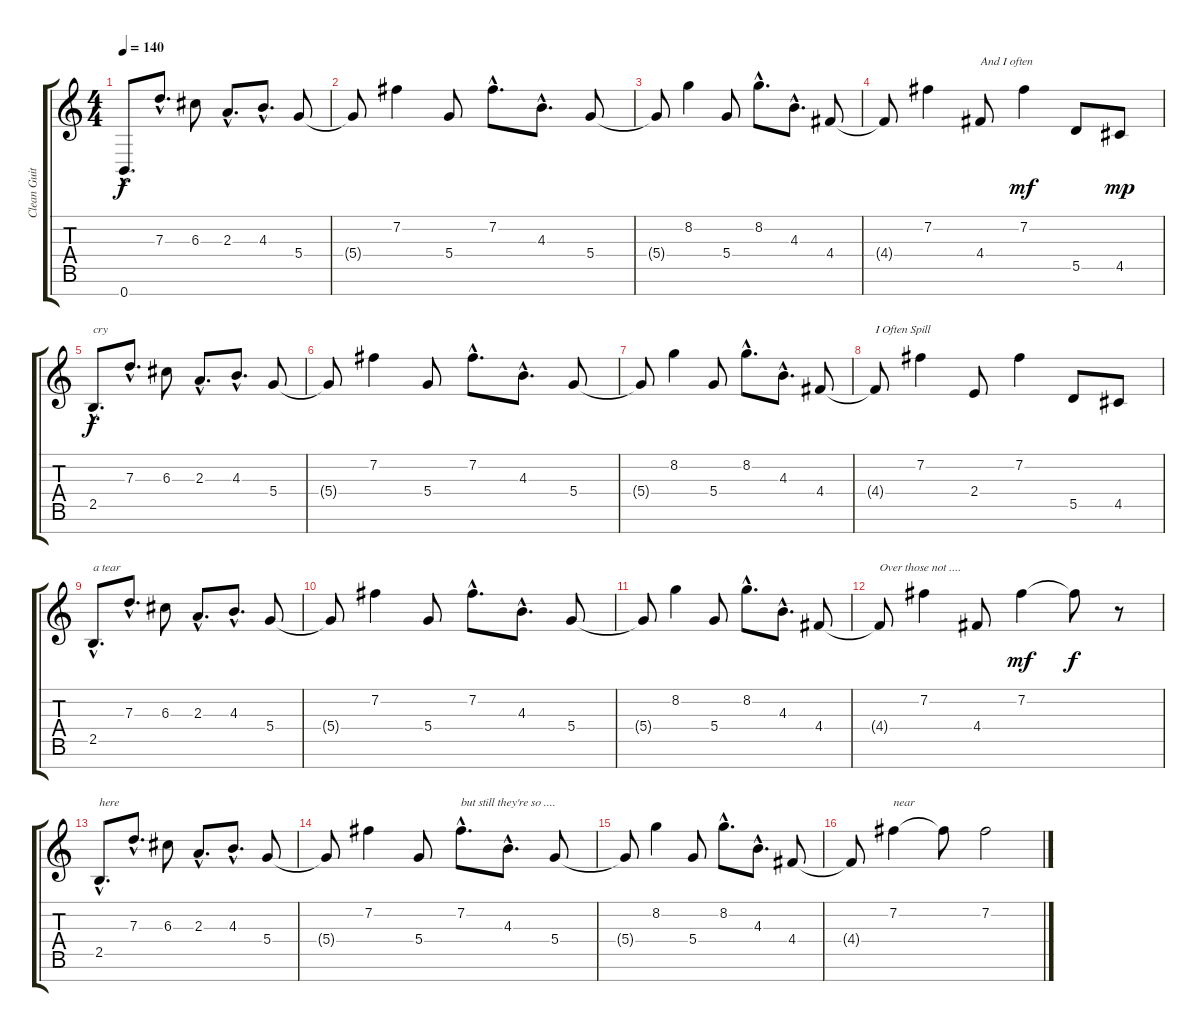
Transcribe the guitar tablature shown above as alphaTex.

\track ("Clean Guitar" "Clean Guit") {instrument electricguitarclean}
\staff {score tabs}
\tuning (E4 B3 G3 D3 A2 E2 B1) {hide}
\ts (4 4)
\tempo 140
\clef g2
\ks c
0.7{hac}.8{d dy f} 7.3{hac}.8{d} 6.3.8 2.3{hac}.8{d} 4.3{hac}.8{d} 5.4.8 |
5.4{t}.8 7.2.4 5.4.8 7.2{hac}.8{d} 4.3{hac}.8{d} 5.4.8 |
5.4{t}.8 8.2.4 5.4.8 8.2{hac}.8{d} 4.3{hac}.8{d} 4.4.8 |
4.4{t}.8 7.2.4 4.4.8{txt "And I often "} 7.2.4{dy mf} 5.5.8 4.5.8{dy mp} |
2.5{hac}.8{d txt "cry" dy f} 7.3{hac}.8{d} 6.3.8 2.3{hac}.8{d} 4.3{hac}.8{d} 5.4.8 |
5.4{t}.8 7.2.4 5.4.8 7.2{hac}.8{d} 4.3{hac}.8{d} 5.4.8 |
5.4{t}.8 8.2.4 5.4.8 8.2{hac}.8{d} 4.3{hac}.8{d} 4.4.8 |
4.4{t}.8{txt "I Often Spill "} 7.2.4 2.4.8 7.2.4 5.5.8 4.5.8 |
2.5{hac}.8{d txt "a tear"} 7.3{hac}.8{d} 6.3.8 2.3{hac}.8{d} 4.3{hac}.8{d} 5.4.8 |
5.4{t}.8 7.2.4 5.4.8 7.2{hac}.8{d} 4.3{hac}.8{d} 5.4.8 |
5.4{t}.8 8.2.4 5.4.8 8.2{hac}.8{d} 4.3{hac}.8{d} 4.4.8 |
4.4{t}.8{txt "Over those not ...."} 7.2.4 4.4.8 7.2.4{dy mf} 7.2{t}.8{dy f} r.8 |
2.5{hac}.8{d txt "here"} 7.3{hac}.8{d} 6.3.8 2.3{hac}.8{d} 4.3{hac}.8{d} 5.4.8 |
5.4{t}.8 7.2.4 5.4.8 7.2{hac}.8{d txt "but still they're so ...."} 4.3{hac}.8{d} 5.4.8 |
5.4{t}.8 8.2.4 5.4.8 8.2{hac}.8{d} 4.3{hac}.8{d} 4.4.8 |
4.4{t}.8 7.2.4{txt "near"} 7.2{t}.8 7.2.2
